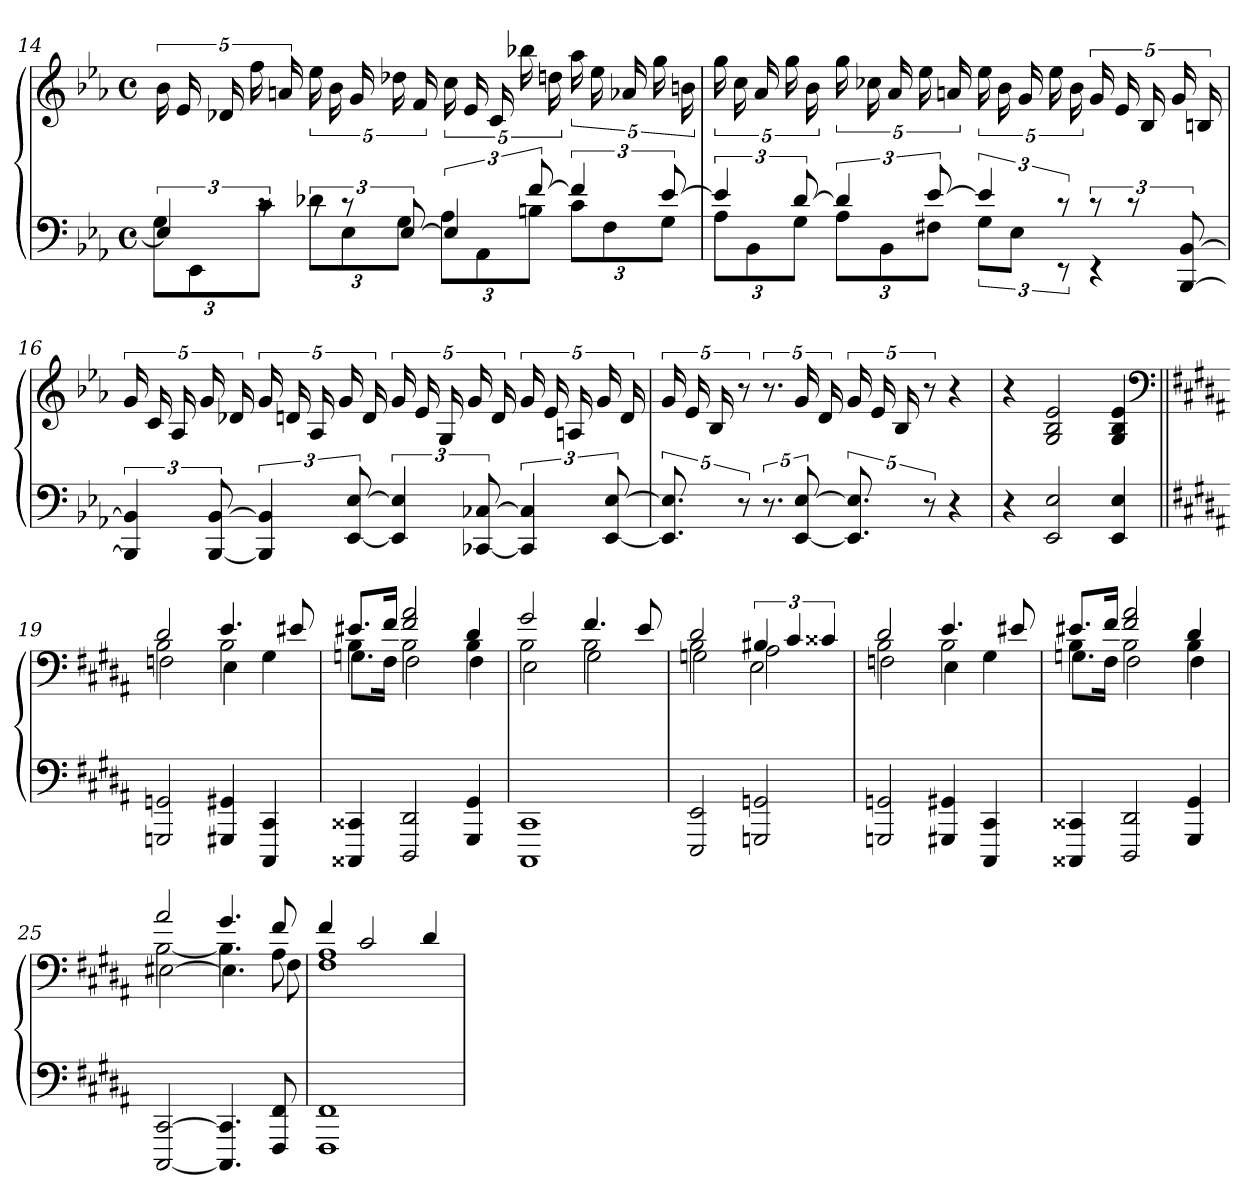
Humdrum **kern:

**kern	**kern
*part1	*part1
*staff2	*staff1
*clefF4	*clefG2
*k[b-e-a-]	*k[b-e-a-]
*E-:	*E-:
*M4/4	*M4/4
*met(c)	*met(c)
=14	=14
*^	*
6E-]	12G\L	20b-
.	.	20e-
.	12EE-\	.
.	.	20d-X
.	.	20ff
12rc	12c\J	.
.	.	20an
12rc	12d-X\L	20ee-
.	.	20b-
12rc	12E-\	.
.	.	20g
.	.	20dd-X
[12E-	12G\J	.
.	.	20f
6E-]	12A-\L	20cc
.	.	20e-
.	12AA-\	.
.	.	20c
.	.	20bb-X
[12f	12Bn\J	.
.	.	20ddn
6f]	12c\L	20aa-
.	.	20ee-
.	12F\	.
.	.	20a-X
.	.	20gg
[12e-	12G\J	.
.	.	20bn
=15	=15	=15
6e-]	12A-\L	20gg
.	.	20cc
.	12BB-\	.
.	.	20a-
.	.	20gg
[12d	12G\J	.
.	.	20b-
6d]	12A-\L	20gg
.	.	20cc-X
.	12BB-\	.
.	.	20a-
.	.	20ee-
[12e-	12F#X\J	.
.	.	20an
6e-]	12G\L	20ee-
.	.	20b-
.	12E-\J	.
.	.	20g
.	.	20ee-
12rc	12rEE	.
.	.	20b-
12rc	4rEE	20g
.	.	20e-
12rc	.	.
.	.	20B-
.	.	20g
[12BBB- [12BB-	.	.
.	.	20Bn
*v	*v	*
=16	=16
6BBB-] 6BB-]	20g
.	20c
.	20A-
.	20g
[12BBB- [12BB-	.
.	20d-X
6BBB-] 6BB-]	20g
.	20dn
.	20A-
.	20g
[12EE- [12E-	.
.	20d
6EE-] 6E-]	20g
.	20e-
.	20G
.	20g
[12CC-X [12C-X	.
.	20d
6CC-] 6C-]	20g
.	20e-
.	20An
.	20g
[12EE- [12E-	.
.	20d
=17	=17
10.EE-] 10.E-]	20g
.	20e-
.	20B-
10r	10r
10.r	10.r
[10EE- [10E-	20g
.	20d
10.EE-] 10.E-]	20g
.	20e-
.	20B-
10r	10r
4r	4r
=18	=18
4r	4r
2EE- 2E-	2G 2B- 2e-
4EE- 4E-	4G 4B- 4e-
*	*clefF4
=19||	=19||
*k[f#c#g#d#a#]	*k[f#c#g#d#a#]
*	*^
*	*	*^
2GGGn 2GGn	2d#	2B	2Fn\
4GGG#X 4GG#X	4.e	2B	4E\
4CCC# 4CC#	.	.	4G#\
.	8e#X	.	.
=20	=20	=20	=20
4CCC##X 4CC##X	8.e#XL	4B	8.Gn\L
.	16f#Jk	.	16F#\Jk
2DDD# 2DD#	2f# 2a#	2B	2F#\
4GGG# 4GG#	4d#	4B	4F#\
=21	=21	=21	=21
1CCC# 1CC#	2g#	2B	2E\
.	4.f#	2B	2G#\
.	8e	.	.
=22	=22	=22	=22
2EEE 2EE	2d#	2B	2Gn\
2GGGn 2GGn	6B#X	2A#	2E\
.	6c#	.	.
.	6c##X	.	.
=23	=23	=23	=23
2GGGn 2GGn	2d#	2B	2Fn\
4GGG#X 4GG#X	4.e	2B	4E\
4CCC# 4CC#	.	.	4G#\
.	8e#X	.	.
=24	=24	=24	=24
4CCC##X 4CC##X	8.e#XL	4B	8.Gn\L
.	16f#Jk	.	16F#\Jk
2DDD# 2DD#	2f# 2a#	2B	2F#\
4GGG# 4GG#	4d#	4B	4F#\
=25	=25	=25	=25
[2CCC# [2CC#	2a#	[2B	[2E#X\
4.CCC#] 4.CC#]	4.g#	4.B]	4.E#\]
8FFF# 8FF#	8f#	8A#	8F#\
=26	=26	=26	=26
1FFF# 1FF#	4f#	1A#	1F#
.	2c#	.	.
.	4d#	.	.
*	*v	*v	*v
=	=
*-	*-
